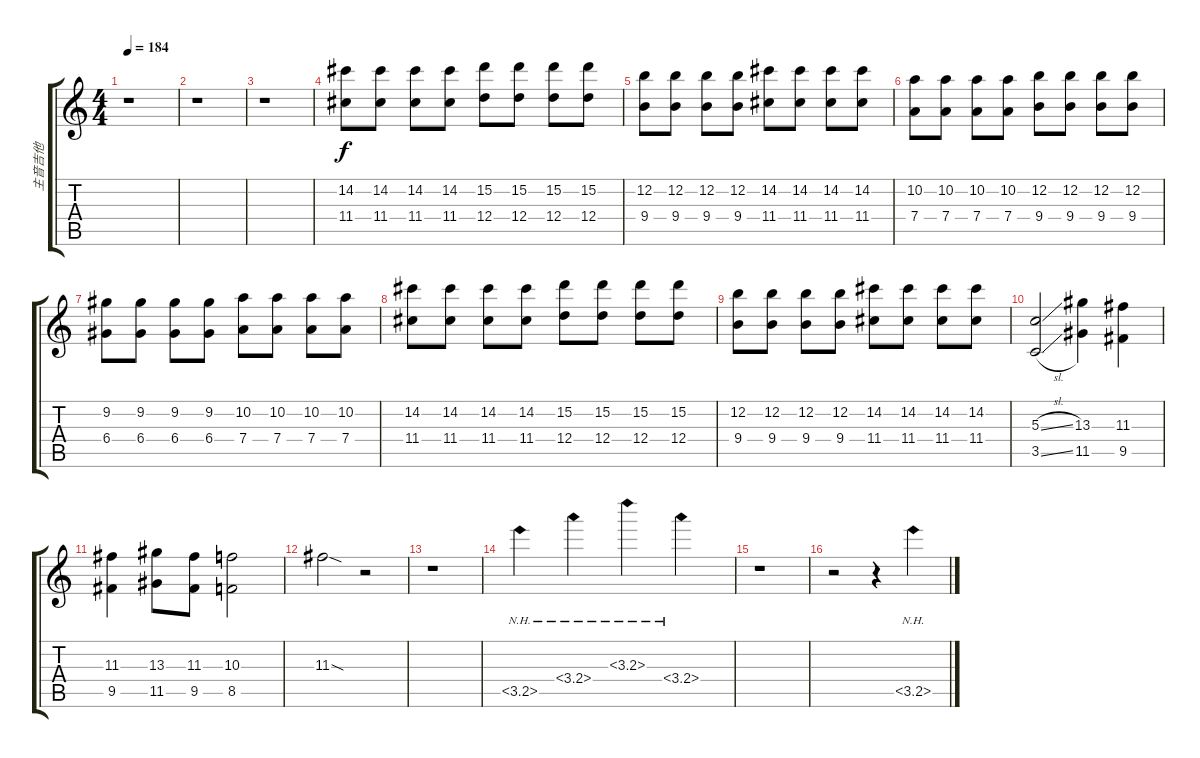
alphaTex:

\track ("主音吉他" "主音吉他") {instrument overdrivenguitar}
\staff {score tabs}
\tuning (E4 B3 G3 D3 A2 E2) {hide}
\ts (4 4)
\tempo 184
\clef g2
\ks c
r.1{dy f} |
r.1 |
r.1 |
(14.2 11.4).8 (14.2 11.4).8 (14.2 11.4).8 (14.2 11.4).8 (15.2 12.4).8 (15.2 12.4).8 (15.2 12.4).8 (15.2 12.4).8 |
(12.2 9.4).8 (12.2 9.4).8 (12.2 9.4).8 (12.2 9.4).8 (14.2 11.4).8 (14.2 11.4).8 (14.2 11.4).8 (14.2 11.4).8 |
(10.2 7.4).8 (10.2 7.4).8 (10.2 7.4).8 (10.2 7.4).8 (12.2 9.4).8 (12.2 9.4).8 (12.2 9.4).8 (12.2 9.4).8 |
(9.2 6.4).8 (9.2 6.4).8 (9.2 6.4).8 (9.2 6.4).8 (10.2 7.4).8 (10.2 7.4).8 (10.2 7.4).8 (10.2 7.4).8 |
(14.2 11.4).8 (14.2 11.4).8 (14.2 11.4).8 (14.2 11.4).8 (15.2 12.4).8 (15.2 12.4).8 (15.2 12.4).8 (15.2 12.4).8 |
(12.2 9.4).8 (12.2 9.4).8 (12.2 9.4).8 (12.2 9.4).8 (14.2 11.4).8 (14.2 11.4).8 (14.2 11.4).8 (14.2 11.4).8 |
(5.3{sl} 3.5{sl}).2 (13.3 11.5).4 (11.3 9.5).4 |
(11.3 9.5).4 (13.3 11.5).8 (11.3 9.5).8 (10.3 8.5).2 |
11.3{sod}.2 r.2 |
r.1 |
3.5{nh}.4 3.4{nh}.4 3.3{nh}.4 3.4{nh}.4 |
r.1 |
r.2 r.4 3.5{nh}.4
